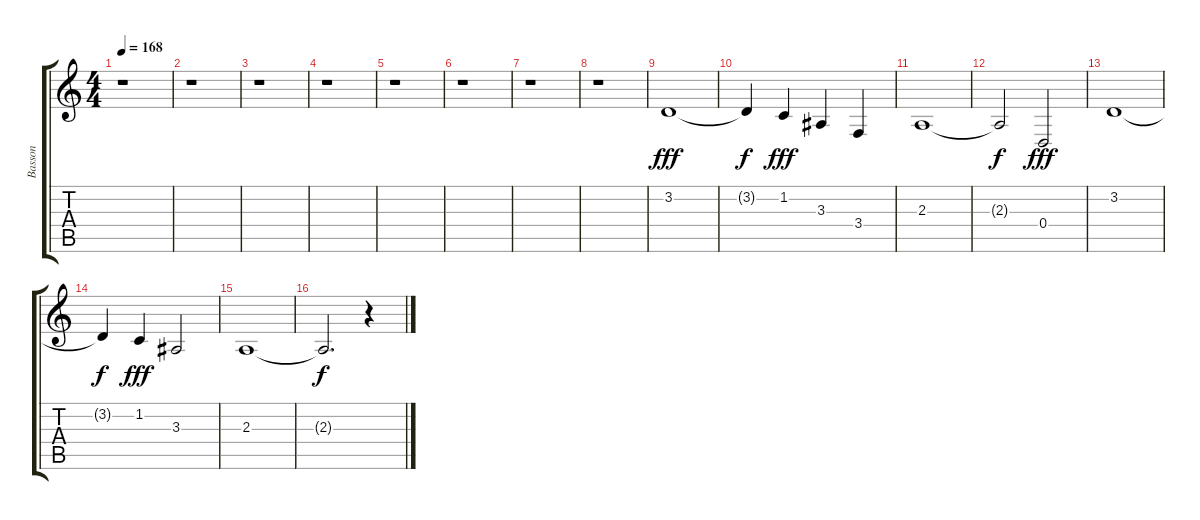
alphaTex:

\track ("Basson" "Basson") {instrument bassoon}
\staff {score tabs}
\tuning (E4 B3 G3 D3 A2 E2) {hide}
\ts (4 4)
\tempo 168
\clef g2
\ks c
r.1{dy fff} |
r.1 |
r.1 |
r.1 |
r.1 |
r.1 |
r.1 |
r.1 |
3.2.1 |
3.2{t}.4{dy f} 1.2.4{dy fff} 3.3.4 3.4.4 |
2.3.1 |
2.3{t}.2{dy f} 0.4.2{dy fff} |
3.2.1 |
3.2{t}.4{dy f} 1.2.4{dy fff} 3.3.2 |
2.3.1 |
2.3{t}.2{d dy f} r.4
